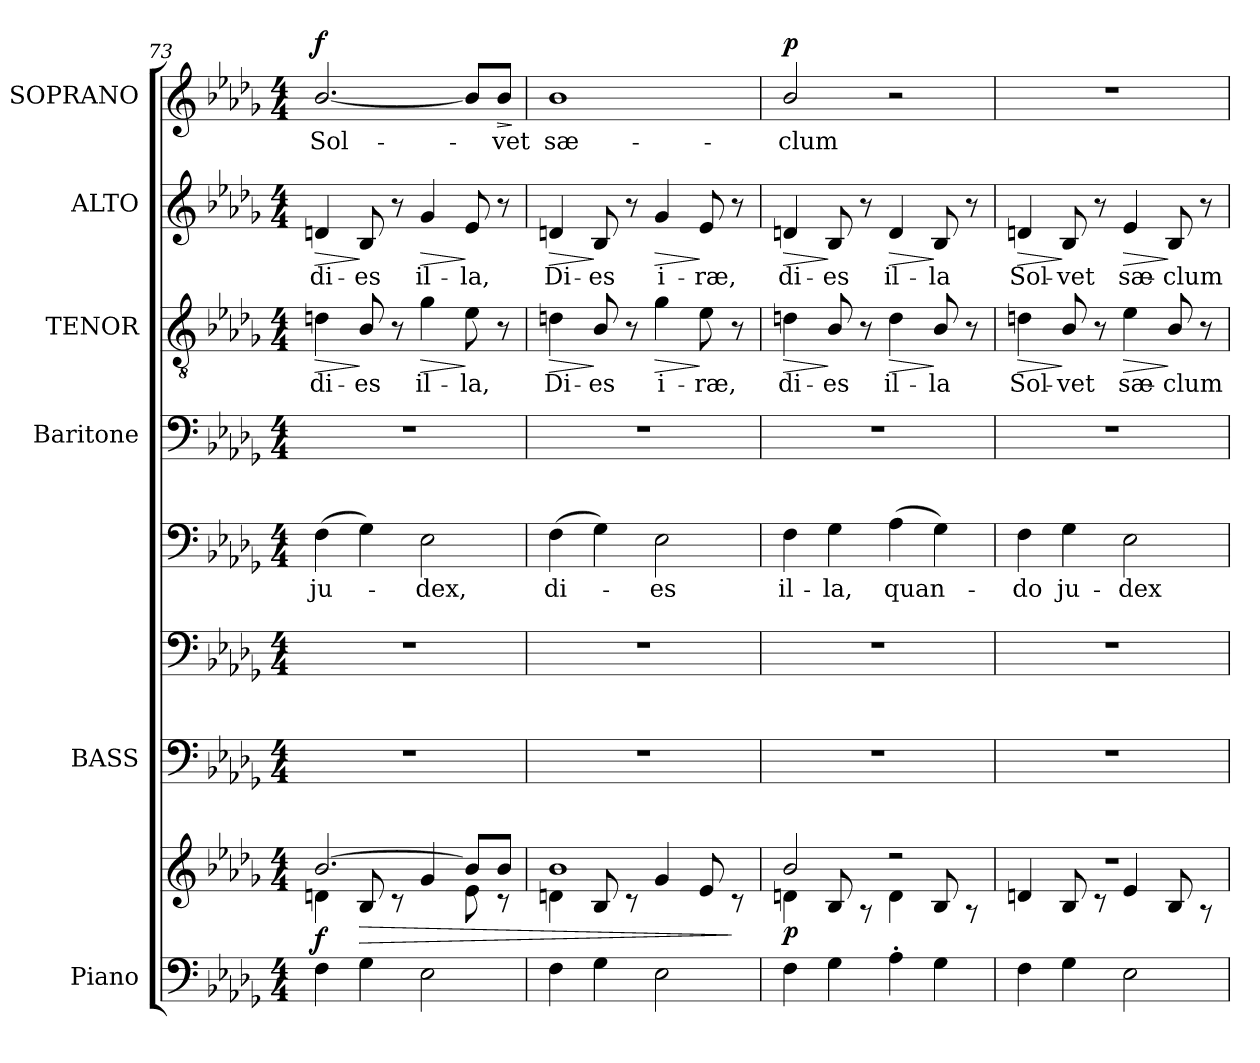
**kern	**kern	**dynam	**kern	**kern	**kern	**text	**kern	**kern	**text	**dynam	**kern	**text	**dynam	**kern	**text	**dynam
*part6	*part6	*part6	*part5	*part5	*part5	*part5	*part4	*part3	*part3	*part3	*part2	*part2	*part2	*part1	*part1	*part1
*staff9	*staff8	*staff8/9	*staff7	*staff6	*staff5	*staff5	*staff4	*staff3	*staff3	*staff3	*staff2	*staff2	*staff2	*staff1	*staff1	*staff1
*I"Piano	*	*	*I"BASS	*	*	*	*I"Baritone	*I"TENOR	*	*	*I"ALTO	*	*	*I"SOPRANO	*	*
*I'Pno.	*	*	*I'B.	*	*	*	*I'Bar.	*I'T.	*	*	*I'A.	*	*	*I'S.	*	*
*clefF4	*clefG2	*	*clefF4	*clefF4	*clefF4	*	*clefF4	*clefGv2	*	*	*clefG2	*	*	*clefG2	*	*
*	*	*	*	*	*	*	*	*ITrd7c12	*	*	*	*	*	*	*	*
*k[b-e-a-d-g-]	*k[b-e-a-d-g-]	*	*k[b-e-a-d-g-]	*k[b-e-a-d-g-]	*k[b-e-a-d-g-]	*	*k[b-e-a-d-g-]	*k[b-e-a-d-g-]	*	*	*k[b-e-a-d-g-]	*	*	*k[b-e-a-d-g-]	*	*
*D-:	*D-:	*	*D-:	*D-:	*D-:	*	*D-:	*D-:	*	*	*D-:	*	*	*D-:	*	*
*M4/4	*M4/4	*	*M4/4	*M4/4	*M4/4	*	*M4/4	*M4/4	*	*	*M4/4	*	*	*M4/4	*	*
=73	=73	=73	=73	=73	=73	=73	=73	=73	=73	=73	=73	=73	=73	=73	=73	=73
*	*^	*	*	*	*	*	*	*	*	*	*	*	*	*	*	*
!	!	!	!	!	!	!	!LO:LY:b:color=#000000	!	!	!	!	!	!	!	!	!	!
!	!	!	!	!	!	!	!	!	!	!LO:LY:b:color=#000000	!LO:HP:b	!	!	!	!	!	!
!	!	!	!	!	!	!	!	!	!	!	!	!	!LO:LY:b:color=#000000	!LO:HP:b	!	!	!
!	!	!	!	!	!	!	!	!	!	!	!	!	!	!	!	!LO:LY:b:color=#000000	!
4Fi\	[2.b-i/	4dni\	f	1r	1r	(4Fi\	ju-	1r	4Dni\	di-	>	4dni/	di-	>	[2.b-i/	Sol-	f
!	!	!	!LO:HP:b	!	!	!	!	!	!	!	!	!	!	!	!	!	!
!	!	!	!	!	!	!	!	!	!	!LO:LY:b:color=#000000	!	!	!	!	!	!	!
!	!	!	!	!	!	!	!	!	!	!	!	!	!LO:LY:b:color=#000000	!	!	!	!
4G-i\	.	8B-i/	>	.	.	4G-i\)	.	.	8BB-i/	-es	]	8B-i/	-es	]	.	.	.
.	.	8r	.	.	.	.	.	.	8r	.	.	8r	.	.	.	.	.
!	!	!	!	!	!	!	!LO:LY:b:color=#000000	!	!	!	!	!	!	!	!	!	!
!	!	!	!	!	!	!	!	!	!	!LO:LY:b:color=#000000	!LO:HP:b	!	!	!	!	!	!
!	!	!	!	!	!	!	!	!	!	!	!	!	!LO:LY:b:color=#000000	!LO:HP:b	!	!	!
2E-i\	.	4g-i/	.	.	.	2E-i\	-dex,	.	4G-i\	il-	>	4g-i/	il-	>	.	.	.
!	!	!	!	!	!	!	!	!	!	!LO:LY:b:color=#000000	!	!	!	!	!	!	!
!	!	!	!	!	!	!	!	!	!	!	!	!	!LO:LY:b:color=#000000	!	!	!	!
.	8b-i/L]	8e-i\	.	.	.	.	.	.	8E-i\	-la,	]	8e-i/	-la,	]	8b-i/L]	.	.
!	!	!	!	!	!	!	!	!	!	!	!	!	!	!	!	!LO:LY:b:color=#000000	!LO:HP:b
.	8b-i/J	8r	.	.	.	.	.	.	8r	.	.	8r	.	.	8b-i/J	-vet	>
*	*v	*v	*	*	*	*	*	*	*	*	*	*	*	*	*	*	*
.	.	.	.	.	.	.	.	.	.	.	.	.	.	.	.	]
=74	=74	=74	=74	=74	=74	=74	=74	=74	=74	=74	=74	=74	=74	=74	=74	=74
*	*^	*	*	*	*	*	*	*	*	*	*	*	*	*	*	*
!	!	!	!	!	!	!	!LO:LY:b:color=#000000	!	!	!	!	!	!	!	!	!	!
!	!	!	!	!	!	!	!	!	!	!LO:LY:b:color=#000000	!LO:HP:b	!	!	!	!	!	!
!	!	!	!	!	!	!	!	!	!	!	!	!	!LO:LY:b:color=#000000	!LO:HP:b	!	!	!
!	!	!	!	!	!	!	!	!	!	!	!	!	!	!	!	!LO:LY:b:color=#000000	!
4Fi\	1b-i	4dni\	.	1r	1r	(4Fi\	di-	1r	4Dni\	Di-	>	4dni/	Di-	>	1b-i	sæ-	.
!	!	!	!	!	!	!	!	!	!	!LO:LY:b:color=#000000	!	!	!	!	!	!	!
!	!	!	!	!	!	!	!	!	!	!	!	!	!LO:LY:b:color=#000000	!	!	!	!
4G-i\	.	8B-i/	.	.	.	4G-i\)	.	.	8BB-i/	-es	]	8B-i/	-es	]	.	.	.
.	.	8r	.	.	.	.	.	.	8r	.	.	8r	.	.	.	.	.
!	!	!	!	!	!	!	!LO:LY:b:color=#000000	!	!	!	!	!	!	!	!	!	!
!	!	!	!	!	!	!	!	!	!	!LO:LY:b:color=#000000	!LO:HP:b	!	!	!	!	!	!
!	!	!	!	!	!	!	!	!	!	!	!	!	!LO:LY:b:color=#000000	!LO:HP:b	!	!	!
2E-i\	.	4g-i/	.	.	.	2E-i\	-es	.	4G-i\	i-	>	4g-i/	i-	>	.	.	.
!	!	!	!	!	!	!	!	!	!	!LO:LY:b:color=#000000	!	!	!	!	!	!	!
!	!	!	!	!	!	!	!	!	!	!	!	!	!LO:LY:b:color=#000000	!	!	!	!
.	.	8e-i/	.	.	.	.	.	.	8E-i\	-ræ,	]	8e-i/	-ræ,	]	.	.	.
.	.	8r	]	.	.	.	.	.	8r	.	.	8r	.	.	.	.	.
!!LO:PB:g=z
=75	=75	=75	=75	=75	=75	=75	=75	=75	=75	=75	=75	=75	=75	=75	=75	=75	=75
!	!	!	!	!	!	!	!LO:LY:b:color=#000000	!	!	!	!	!	!	!	!	!	!
!	!	!	!	!	!	!	!	!	!	!LO:LY:b:color=#000000	!LO:HP:b	!	!	!	!	!	!
!	!	!	!	!	!	!	!	!	!	!	!	!	!LO:LY:b:color=#000000	!LO:HP:b	!	!	!
!	!	!	!	!	!	!	!	!	!	!	!	!	!	!	!	!LO:LY:b:color=#000000	!
4Fi\	2b-i/	4dni\	p	1r	1r	4Fi\	il-	1r	4Dni\	di-	>	4dni/	di-	>	2b-i/	-clum	p
!	!	!	!	!	!	!	!LO:LY:b:color=#000000	!	!	!	!	!	!	!	!	!	!
!	!	!	!	!	!	!	!	!	!	!LO:LY:b:color=#000000	!	!	!	!	!	!	!
!	!	!	!	!	!	!	!	!	!	!	!	!	!LO:LY:b:color=#000000	!	!	!	!
4G-i\	.	8B-i/	.	.	.	4G-i\	-la,	.	8BB-i/	-es	]	8B-i/	-es	]	.	.	.
.	.	8r	.	.	.	.	.	.	8r	.	.	8r	.	.	.	.	.
!	!	!	!	!	!	!	!LO:LY:b:color=#000000	!	!	!	!	!	!	!	!	!	!
!	!	!	!	!	!	!	!	!	!	!LO:LY:b:color=#000000	!LO:HP:b	!	!	!	!	!	!
!	!	!	!	!	!	!	!	!	!	!	!	!	!LO:LY:b:color=#000000	!LO:HP:b	!	!	!
4A-'i\	2r	4di\	.	.	.	(4A-i\	quan-	.	4Di\	il-	>	4di/	il-	>	2r	.	.
!	!	!	!	!	!	!	!	!	!	!LO:LY:b:color=#000000	!	!	!	!	!	!	!
!	!	!	!	!	!	!	!	!	!	!	!	!	!LO:LY:b:color=#000000	!	!	!	!
4G-i\	.	8B-i/	.	.	.	4G-i\)	.	.	8BB-i/	-la	]	8B-i/	-la	]	.	.	.
.	.	8r	.	.	.	.	.	.	8r	.	.	8r	.	.	.	.	.
=76	=76	=76	=76	=76	=76	=76	=76	=76	=76	=76	=76	=76	=76	=76	=76	=76	=76
!	!	!	!	!	!	!	!LO:LY:b:color=#000000	!	!	!	!	!	!	!	!	!	!
!	!	!	!	!	!	!	!	!	!	!LO:LY:b:color=#000000	!LO:HP:b	!	!	!	!	!	!
!	!	!	!	!	!	!	!	!	!	!	!	!	!LO:LY:b:color=#000000	!LO:HP:b	!	!	!
4Fi\	1r	4dni/	.	1r	1r	4Fi\	-do	1r	4Dni\	Sol-	>	4dni/	Sol-	>	1r	.	.
!	!	!	!	!	!	!	!LO:LY:b:color=#000000	!	!	!	!	!	!	!	!	!	!
!	!	!	!	!	!	!	!	!	!	!LO:LY:b:color=#000000	!	!	!	!	!	!	!
!	!	!	!	!	!	!	!	!	!	!	!	!	!LO:LY:b:color=#000000	!	!	!	!
4G-i\	.	8B-i/	.	.	.	4G-i\	ju-	.	8BB-i/	-vet	]	8B-i/	-vet	]	.	.	.
.	.	8r	.	.	.	.	.	.	8r	.	.	8r	.	.	.	.	.
!	!	!	!	!	!	!	!LO:LY:b:color=#000000	!	!	!	!	!	!	!	!	!	!
!	!	!	!	!	!	!	!	!	!	!LO:LY:b:color=#000000	!LO:HP:b	!	!	!	!	!	!
!	!	!	!	!	!	!	!	!	!	!	!	!	!LO:LY:b:color=#000000	!LO:HP:b	!	!	!
2E-i\	.	4e-i/	.	.	.	2E-i\	-dex	.	4E-i\	sæ-	>	4e-i/	sæ-	>	.	.	.
!	!	!	!	!	!	!	!	!	!	!LO:LY:b:color=#000000	!	!	!	!	!	!	!
!	!	!	!	!	!	!	!	!	!	!	!	!	!LO:LY:b:color=#000000	!	!	!	!
.	.	8B-i/	.	.	.	.	.	.	8BB-i/	-clum	]	8B-i/	-clum	]	.	.	.
.	.	8r	.	.	.	.	.	.	8r	.	.	8r	.	.	.	.	.
*	*v	*v	*	*	*	*	*	*	*	*	*	*	*	*	*	*	*
=	=	=	=	=	=	=	=	=	=	=	=	=	=	=	=	=
*-	*-	*-	*-	*-	*-	*-	*-	*-	*-	*-	*-	*-	*-	*-	*-	*-
